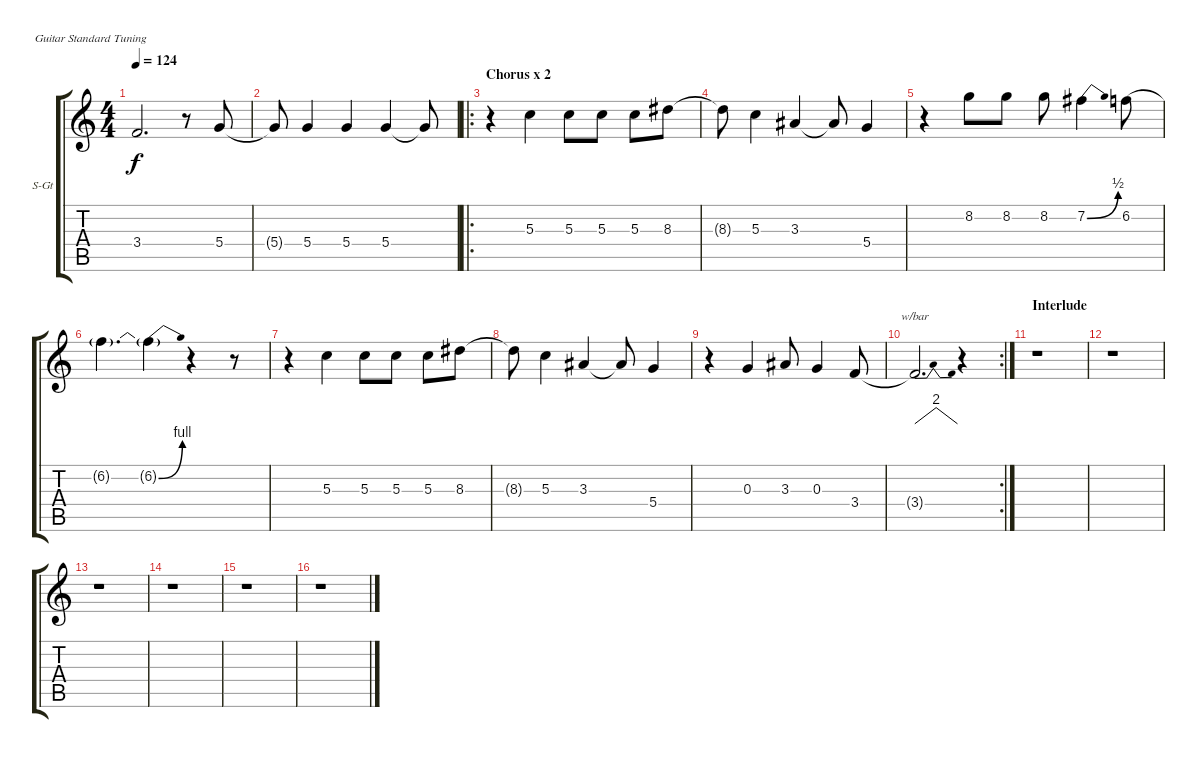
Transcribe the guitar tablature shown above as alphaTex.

\bracketExtendMode groupsimilarinstruments
\firstSystemTrackNameOrientation horizontal
\otherSystemsTrackNameOrientation horizontal
\track ("Anthony (vocal)" "S-Gt") {instrument viola}
\staff {score tabs}
\tuning (E4 B3 G3 D3 A2 E2)
\displaytranspose 12
\ts (4 4)
\tempo 124
\clef g2
\ks c
3.4.2{d dy f} r.8 5.4.8 |
5.4{t}.8 5.4.4 5.4.4 5.4.4 5.4{t}.8 |
\ro
\section ("" "Chorus x 2")
r.4 5.3.4 5.3.8 5.3.8 5.3.8 8.3.8 |
8.3{t}.8 5.3.4 3.3.4 3.3{t}.8 5.4.4 |
r.4 8.2.8 8.2.8 8.2.8 7.2{be (bend 0 0 60 2)}.4 6.2{be (hold 0 0 60 0)}.8 |
6.2{t}.4{d} 6.2{be (bend 0 0 60 4) t}.4 r.4 r.8 |
r.4 5.3.4 5.3.8 5.3.8 5.3.8 8.3.8 |
8.3{t}.8 5.3.4 3.3.4 3.3{t}.8 5.4.4 |
r.4 0.3.4 3.3.8 0.3.4 3.4.8 |
\rc 2
3.4{t}.2{d tbe (dip default 0 0 30 8 60 0)} r.4 |
\section ("" "Interlude")
r.1 |
r.1 |
r.1 |
r.1 |
r.1 |
r.1
